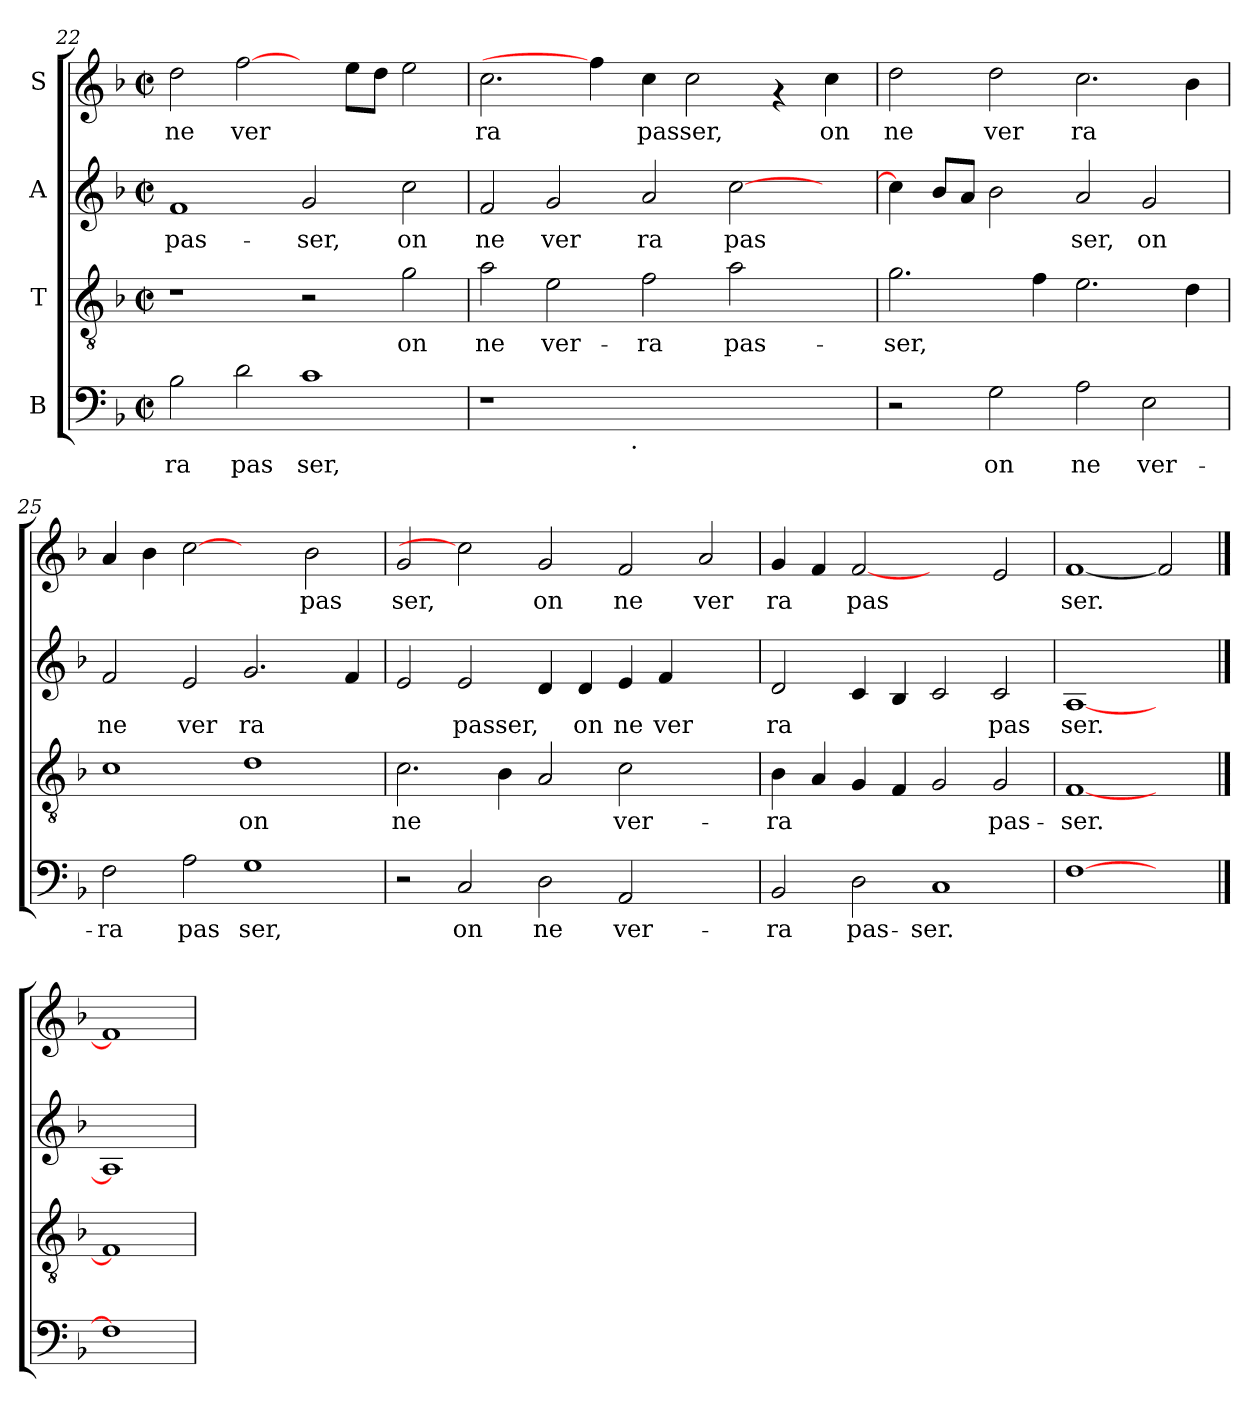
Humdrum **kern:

**kern	**text	**kern	**text	**kern	**text	**kern	**text
*part4	*part4	*part3	*part3	*part2	*part2	*part1	*part1
*staff4	*staff4	*staff3	*staff3	*staff2	*staff2	*staff1	*staff1
*I"B	*	*I"T	*	*I"A	*	*I"S	*
*clefF4	*	*clefGv2	*	*clefG2	*	*clefG2	*
*k[b-]	*	*k[b-]	*	*k[b-]	*	*k[b-]	*
*F:	*	*F:	*	*F:	*	*F:	*
*M2/2	*	*M2/2	*	*M2/2	*	*M2/2	*
*met(c|)	*	*met(c|)	*	*met(c|)	*	*met(c|)	*
=22	=22	=22	=22	=22	=22	=22	=22
!	!LO:LY:b:cj	!	!	!	!LO:LY:b:cj	!	!LO:LY:b:cj
2B-\	ra	1r	.	1f	pas-	2dd\	ne
!	!LO:LY:b:cj	!	!	!	!	!	!LO:LY:b:cj
2d\	pas	.	.	.	.	[2ff\	ver
!	!LO:LY:b:cj	!	!	!	!LO:LY:b:cj	!	!
1c	ser,	2r	.	2g/	-ser,	4ryy	.
!	!	!	!	!	!	!	!LO:LY:b:cj
.	.	.	.	.	.	8ee\L	.
!	!	!	!	!	!	!	!LO:LY:b:cj
.	.	.	.	.	.	8dd\J	.
!	!	!	!LO:LY:b:cj	!	!LO:LY:b:cj	!	!LO:LY:b:cj
.	.	2g\	on	2cc\	on	2ee\	.
!!LO:PB:g=z
=23	=23	=23	=23	=23	=23	=23	=23
!	!	!	!LO:LY:b:cj	!	!LO:LY:b:cj	!	!LO:LY:b:cj
*^	*	*	*	*	*	*	*
1r	2ryy	.	2a\	ne	2f/	ne	2.cc\	ra
!	!	!	!	!LO:LY:b:cj	!	!LO:LY:b:cj	!	!
.	4...ryy	.	2e\	ver-	2g/	ver	.	.
.	.	.	.	.	.	.	4ff\]	.
!	!LO:TX:b:t=.	!	!	!	!	!	!	!
.	1ryy	.	.	.	.	.	.	.
!	!	!	!	!LO:LY:b:cj	!	!LO:LY:b:cj	!	!LO:LY:b:cj
1ryy	.	.	2f\	-ra	2a/	ra	4cc\	passer,
!	!	!	!	!	!	!	!	!LO:LY:b:cj
.	.	.	.	.	.	.	2cc\	.
!	!	!	!	!LO:LY:b:cj	!	!LO:LY:b:cj	!	!
.	.	.	2a\	pas-	[>2cc\	pas	.	.
.	.	.	.	.	.	.	4rf	.
.	4ryy	.	.	.	.	.	.	.
!	!	!	!	!	!	!	!	!LO:LY:b:cj
4ryy	.	.	4ryy	.	4ryy	.	4cc\	on
.	32ryy	.	.	.	.	.	.	.
=24	=24	=24	=24	=24	=24	=24	=24	=24
!	!	!	!	!LO:LY:b:cj	!	!LO:LY:b:cj	!	!LO:LY:b:cj
*v	*v	*	*	*	*	*	*	*
2r	.	2.g\	-ser,	4cc\]	.	2dd\	ne
!	!	!	!	!	!LO:LY:b:cj	!	!
.	.	.	.	8b-/L	.	.	.
!	!	!	!	!	!LO:LY:b:cj	!	!
.	.	.	.	8a/J	.	.	.
!	!LO:LY:b:cj	!	!	!	!LO:LY:b:cj	!	!LO:LY:b:cj
2G\	on	.	.	2b-\	.	2dd\	ver
!	!	!	!LO:LY:b:cj	!	!	!	!
.	.	4f\	.	.	.	.	.
!	!LO:LY:b:cj	!	!LO:LY:b:cj	!	!LO:LY:b:cj	!	!LO:LY:b:cj
2A\	ne	2.e\	.	2a/	ser,	2.cc\	ra
!	!LO:LY:b:cj	!	!	!	!LO:LY:b:cj	!	!
2E\	ver-	.	.	2g/	on	.	.
!	!	!	!LO:LY:b:cj	!	!	!	!LO:LY:b:cj
.	.	4d\	.	.	.	4b-\	.
=25	=25	=25	=25	=25	=25	=25	=25
!	!LO:LY:b:cj	!	!LO:LY:b:cj	!	!LO:LY:b:cj	!	!LO:LY:b:cj
2F\	-ra	1c	.	2f/	ne	4a/	.
!	!	!	!	!	!	!	!LO:LY:b:cj
.	.	.	.	.	.	4b-\	.
!	!LO:LY:b:cj	!	!	!	!LO:LY:b:cj	!	!LO:LY:b:cj
2A\	pas	.	.	2e/	ver	[2cc	.
!	!LO:LY:b:cj	!	!LO:LY:b:cj	!	!LO:LY:b:cj	!	!
1G	ser,	1d	on	2.g/	ra	2ryy	.
!	!	!	!	!	!	!	!LO:LY:b:cj
.	.	.	.	.	.	2b-\	pas
!	!	!	!	!	!LO:LY:b:cj	!	!
.	.	.	.	4f/	.	.	.
=26	=26	=26	=26	=26	=26	=26	=26
!	!	!	!LO:LY:b:cj	!	!LO:LY:b:cj	!	!LO:LY:b:cj
2r	.	2.c\	ne	2e/	.	2g/	ser,
!	!LO:LY:b:cj	!	!	!	!LO:LY:b:cj	!	!
2C/	on	.	.	2e/	passer,	2cc]	.
!	!	!	!LO:LY:b:cj	!	!	!	!
.	.	4B-\	.	.	.	.	.
!	!LO:LY:b:cj	!	!LO:LY:b:cj	!	!LO:LY:b:cj	!	!LO:LY:b:cj
2D\	ne	2A/	.	4d/	.	2g/	on
!	!	!	!	!	!LO:LY:b:cj	!	!
.	.	.	.	4d/	on	.	.
!	!LO:LY:b:cj	!	!LO:LY:b:cj	!	!LO:LY:b:cj	!	!LO:LY:b:cj
2AA/	ver-	2c\	ver-	4e/	ne	2f/	ne
!	!	!	!	!	!LO:LY:b:cj	!	!
.	.	.	.	4f/	ver	.	.
!	!	!	!	!	!	!	!LO:LY:b:cj
2ryy	.	2ryy	.	2ryy	.	2a/	ver
=27	=27	=27	=27	=27	=27	=27	=27
!	!LO:LY:b:cj	!	!LO:LY:b:cj	!	!LO:LY:b:cj	!	!LO:LY:b:cj
2BB-/	-ra	4B-\	-ra	2d/	ra	4g/	ra
!	!	!	!LO:LY:b:cj	!	!	!	!LO:LY:b:cj
.	.	4A/	.	.	.	4f/	.
!	!LO:LY:b:cj	!	!LO:LY:b:cj	!	!LO:LY:b:cj	!	!LO:LY:b:cj
2D\	pas-	4G/	.	4c/	.	[2f	pas
!	!	!	!LO:LY:b:cj	!	!LO:LY:b:cj	!	!
.	.	4F/	.	4B-/	.	.	.
!	!LO:LY:b:cj	!	!LO:LY:b:cj	!	!LO:LY:b:cj	!	!
1C	-ser.	2G/	.	2c/	.	2ryy	.
!	!	!	!LO:LY:b:cj	!	!LO:LY:b:cj	!	!LO:LY:b:cj
.	.	2G/	pas-	2c/	pas	2e/	.
=28	=28	=28	=28	=28	=28	=28	=28
!	!LO:LY:b:cj	!	!LO:LY:b:cj	!	!LO:LY:b:cj	!	!LO:LY:b:cj
[1F	.	[1F	-ser.	[1A	ser.	[1f	ser.
2ryy	.	2ryy	.	2ryy	.	2f]	.
==29	==29	==29	==29	==29	==29	==29	==29
1F]	.	1F]	.	1A]	.	1f]	.
=	=	=	=	=	=	=	=
*-	*-	*-	*-	*-	*-	*-	*-
